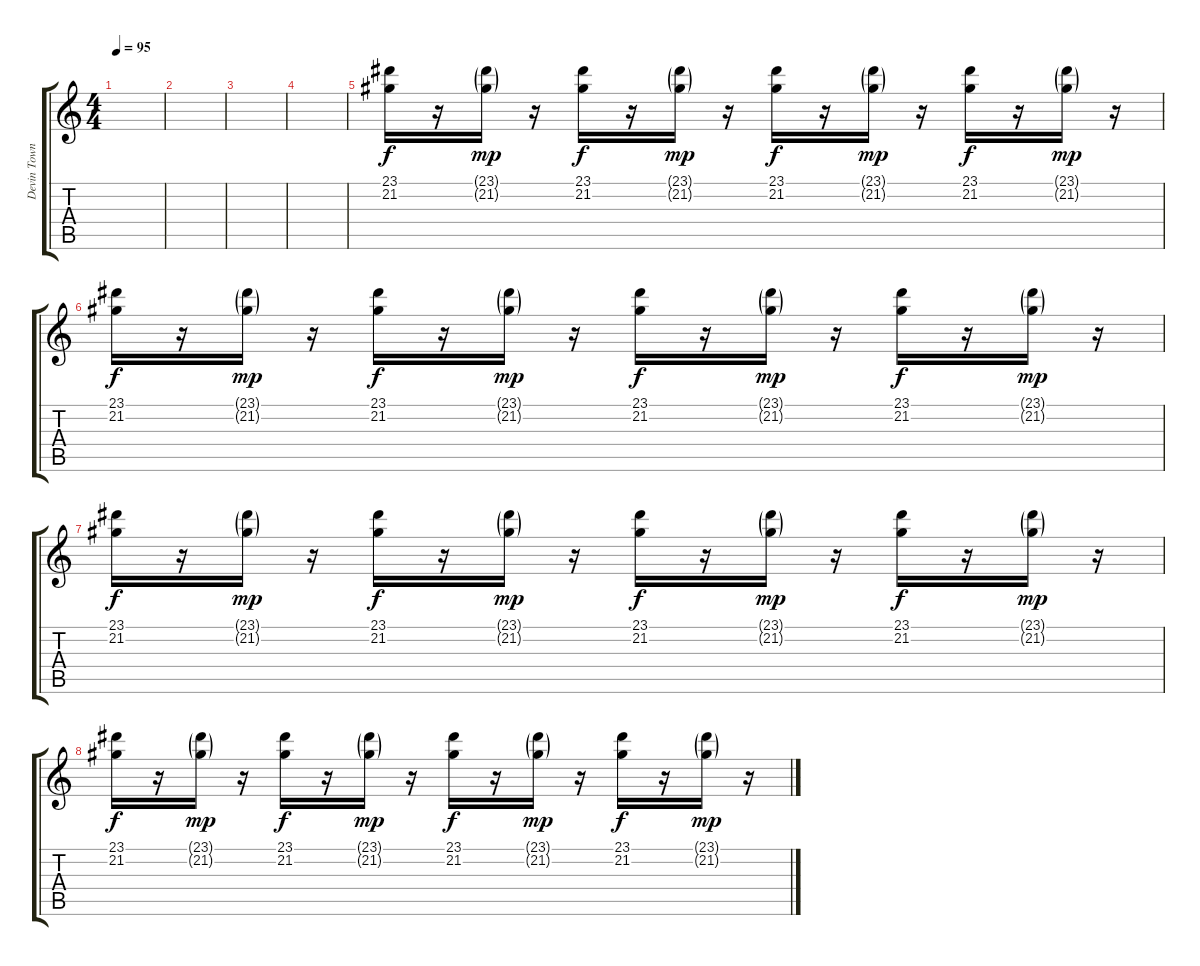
\track ("Devin Townsend (Synthetiser)" "Devin Town") {instrument stringensemble1}
\staff {score tabs}
\tuning (E4 B3 G3 D3 A2 E2) {hide}
\ts (4 4)
\tempo 95
\clef g2
\ks c
|
|
|
|
(23.1 21.2).16{dy f} r.16 (23.1{g} 21.2{g}).16{dy mp} r.16 (23.1 21.2).16{dy f} r.16 (23.1{g} 21.2{g}).16{dy mp} r.16 (23.1 21.2).16{dy f} r.16 (23.1{g} 21.2{g}).16{dy mp} r.16 (23.1 21.2).16{dy f} r.16 (23.1{g} 21.2{g}).16{dy mp} r.16 |
(23.1 21.2).16{dy f} r.16 (23.1{g} 21.2{g}).16{dy mp} r.16 (23.1 21.2).16{dy f} r.16 (23.1{g} 21.2{g}).16{dy mp} r.16 (23.1 21.2).16{dy f} r.16 (23.1{g} 21.2{g}).16{dy mp} r.16 (23.1 21.2).16{dy f} r.16 (23.1{g} 21.2{g}).16{dy mp} r.16 |
(23.1 21.2).16{dy f} r.16 (23.1{g} 21.2{g}).16{dy mp} r.16 (23.1 21.2).16{dy f} r.16 (23.1{g} 21.2{g}).16{dy mp} r.16 (23.1 21.2).16{dy f} r.16 (23.1{g} 21.2{g}).16{dy mp} r.16 (23.1 21.2).16{dy f} r.16 (23.1{g} 21.2{g}).16{dy mp} r.16 |
(23.1 21.2).16{dy f} r.16 (23.1{g} 21.2{g}).16{dy mp} r.16 (23.1 21.2).16{dy f} r.16 (23.1{g} 21.2{g}).16{dy mp} r.16 (23.1 21.2).16{dy f} r.16 (23.1{g} 21.2{g}).16{dy mp} r.16 (23.1 21.2).16{dy f} r.16 (23.1{g} 21.2{g}).16{dy mp} r.16
